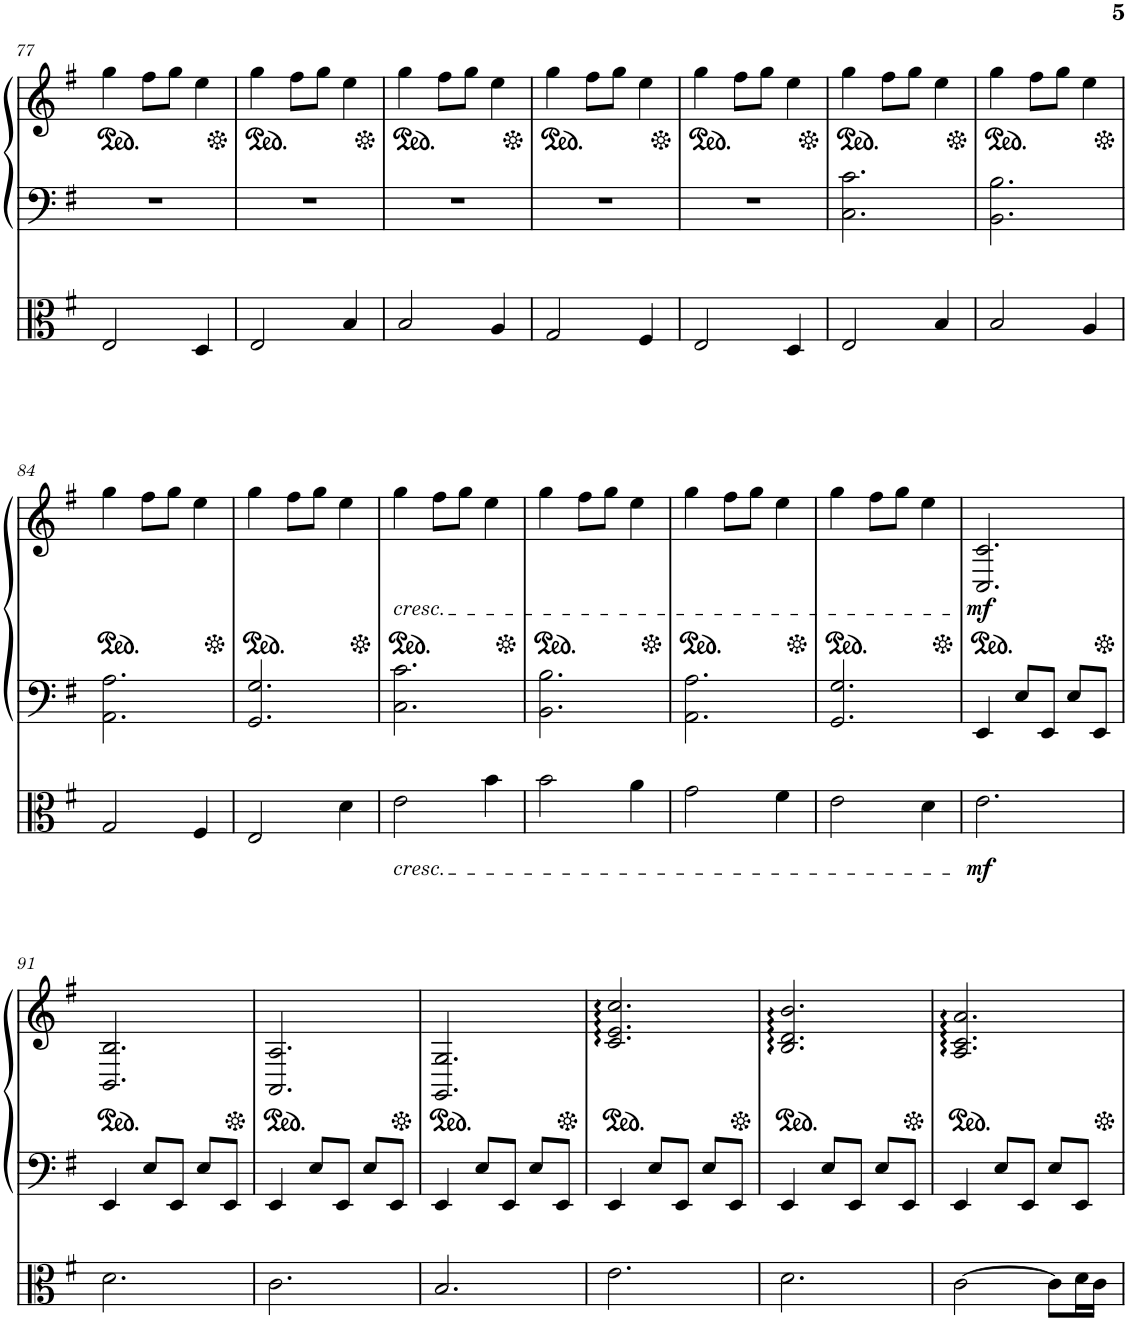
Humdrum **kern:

**kern	**dynam	**kern	**kern	**dynam
*part2	*part2	*part1	*part1	*part1
*staff3	*staff3	*staff2	*staff1	*staff1/2
*I"Voice	*	*I"Piano	*	*
*I'V	*	*I'Pno	*	*
!!LO:PB:g=z
*clefC3	*	*clefF4	*clefG2	*
*k[f#]	*	*k[f#]	*k[f#]	*
*M3/4	*	*M3/4	*M3/4	*
*	*	*	*ped	*
=77	=77	=77	=77	=77
2E/	.	2.r	4gg\	.
.	.	.	8ff#\L	.
.	.	.	8gg\J	.
4D/	.	.	4ee\	.
=78	=78	=78	=78	=78
*	*	*	*Xped	*
*	*	*	*ped	*
2E/	.	2.r	4gg\	.
.	.	.	8ff#\L	.
.	.	.	8gg\J	.
4B/	.	.	4ee\	.
=79	=79	=79	=79	=79
*	*	*	*Xped	*
*	*	*	*ped	*
2B/	.	2.r	4gg\	.
.	.	.	8ff#\L	.
.	.	.	8gg\J	.
4A/	.	.	4ee\	.
=80	=80	=80	=80	=80
*	*	*	*Xped	*
*	*	*	*ped	*
2G/	.	2.r	4gg\	.
.	.	.	8ff#\L	.
.	.	.	8gg\J	.
4F#/	.	.	4ee\	.
=81	=81	=81	=81	=81
*	*	*	*Xped	*
*	*	*	*ped	*
2E/	.	2.r	4gg\	.
.	.	.	8ff#\L	.
.	.	.	8gg\J	.
4D/	.	.	4ee\	.
=82	=82	=82	=82	=82
*	*	*	*Xped	*
*	*	*	*ped	*
2E/	.	2.C\ 2.c\	4gg\	.
.	.	.	8ff#\L	.
.	.	.	8gg\J	.
4B/	.	.	4ee\	.
=83	=83	=83	=83	=83
*	*	*	*Xped	*
*	*	*	*ped	*
2B/	.	2.BB\ 2.B\	4gg\	.
.	.	.	8ff#\L	.
.	.	.	8gg\J	.
4A/	.	.	4ee\	.
!!LO:LB:g=z
=84	=84	=84	=84	=84
*	*	*	*Xped	*
*	*	*	*ped	*
2G/	.	2.AA\ 2.A\	4gg\	.
.	.	.	8ff#\L	.
.	.	.	8gg\J	.
4F#/	.	.	4ee\	.
=85	=85	=85	=85	=85
*	*	*	*Xped	*
*	*	*	*ped	*
2E/	.	2.GG/ 2.G/	4gg\	.
.	.	.	8ff#\L	.
.	.	.	8gg\J	.
4d\	.	.	4ee\	.
=86	=86	=86	=86	=86
*	*	*	*Xped	*
*	*	*	*ped	*
!	!	!	!LO:TX:b:i:t=cresc.	!
!LO:TX:b:i:t=cresc.	!	!	!	!
2e\	.	2.C\ 2.c\	4gg\	.
.	.	.	8ff#\L	.
.	.	.	8gg\J	.
4b\	.	.	4ee\	.
=87	=87	=87	=87	=87
*	*	*	*Xped	*
*	*	*	*ped	*
2b\	.	2.BB\ 2.B\	4gg\	.
.	.	.	8ff#\L	.
.	.	.	8gg\J	.
4a\	.	.	4ee\	.
=88	=88	=88	=88	=88
*	*	*	*Xped	*
*	*	*	*ped	*
2g\	.	2.AA\ 2.A\	4gg\	.
.	.	.	8ff#\L	.
.	.	.	8gg\J	.
4f#\	.	.	4ee\	.
=89	=89	=89	=89	=89
*	*	*	*Xped	*
*	*	*	*ped	*
2e\	.	2.GG/ 2.G/	4gg\	.
.	.	.	8ff#\L	.
.	.	.	8gg\J	.
4d\	.	.	4ee\	.
=90	=90	=90	=90	=90
*	*	*	*Xped	*
*	*	*	*ped	*
!	!LO:DY:b	!	!	!LO:DY:b
2.e\	mf	4EE/	2.C/ 2.c/	mf
.	.	8E/L	.	.
.	.	8EE/J	.	.
.	.	8E/L	.	.
.	.	8EE/J	.	.
!!LO:LB:g=z
=91	=91	=91	=91	=91
*	*	*	*Xped	*
*	*	*	*ped	*
2.d\	.	4EE/	2.BB/ 2.B/	.
.	.	8E/L	.	.
.	.	8EE/J	.	.
.	.	8E/L	.	.
.	.	8EE/J	.	.
=92	=92	=92	=92	=92
*	*	*	*Xped	*
*	*	*	*ped	*
2.c\	.	4EE/	2.AA/ 2.A/	.
.	.	8E/L	.	.
.	.	8EE/J	.	.
.	.	8E/L	.	.
.	.	8EE/J	.	.
=93	=93	=93	=93	=93
*	*	*	*Xped	*
*	*	*	*ped	*
2.B/	.	4EE/	2.GG/ 2.G/	.
.	.	8E/L	.	.
.	.	8EE/J	.	.
.	.	8E/L	.	.
.	.	8EE/J	.	.
=94	=94	=94	=94	=94
*	*	*	*Xped	*
*	*	*	*ped	*
2.e\	.	4EE/	2.c/ 2.e/ 2.cc/	.
.	.	8E/L	.	.
.	.	8EE/J	.	.
.	.	8E/L	.	.
.	.	8EE/J	.	.
=95	=95	=95	=95	=95
*	*	*	*Xped	*
*	*	*	*ped	*
2.d\	.	4EE/	2.B/ 2.d/ 2.b/	.
.	.	8E/L	.	.
.	.	8EE/J	.	.
.	.	8E/L	.	.
.	.	8EE/J	.	.
=96	=96	=96	=96	=96
*	*	*	*Xped	*
*	*	*	*ped	*
[>2c\	.	4EE/	2.A/ 2.c/ 2.a/	.
.	.	8E/L	.	.
.	.	8EE/J	.	.
8c\L]	.	8E/L	.	.
16d\L	.	8EE/J	.	.
16c\JJ	.	.	.	.
*	*	*	*Xped	*
=	=	=	=	=
*-	*-	*-	*-	*-
